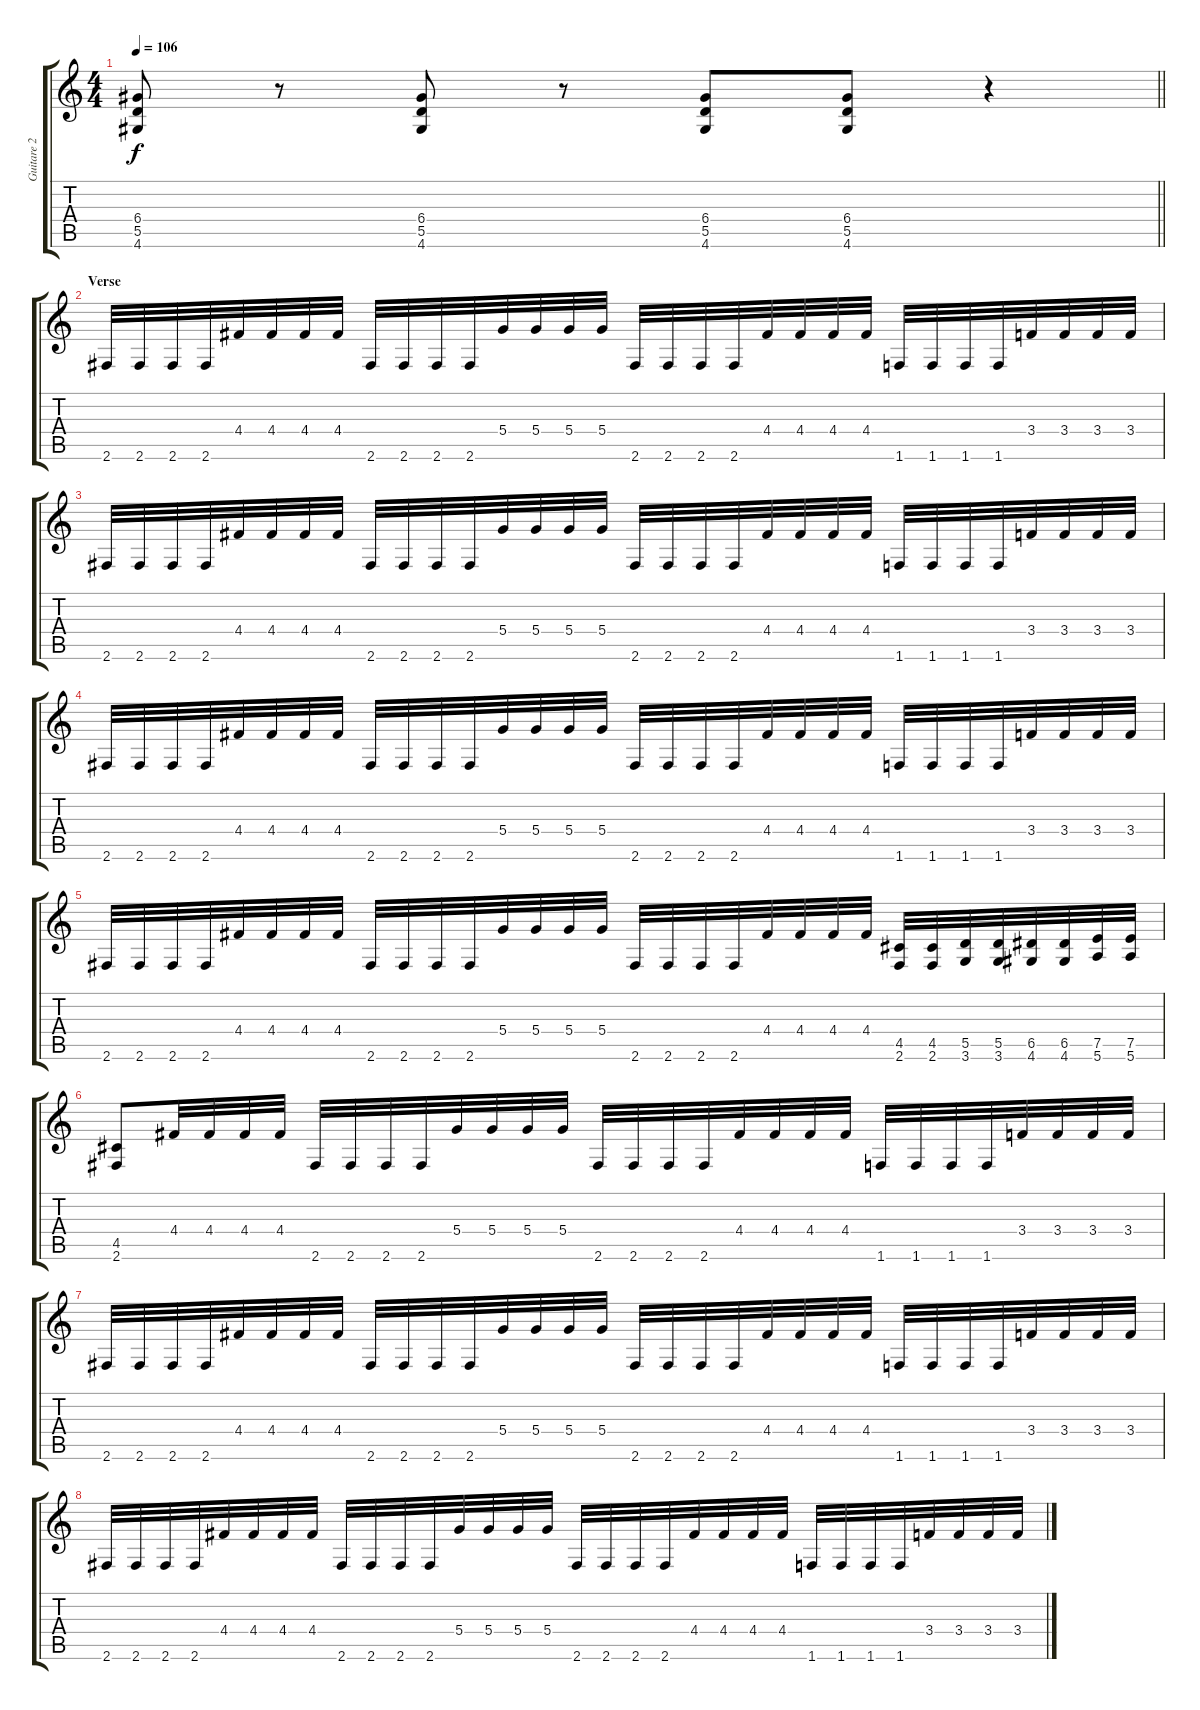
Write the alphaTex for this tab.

\track ("Guitare 2" "Guitare 2") {instrument distortionguitar}
\staff {score tabs}
\tuning (E4 B3 G3 D3 A2 E2) {hide}
\ts (4 4)
\tempo 106
\clef g2
\barLineRight lightlight
\ks c
(6.4 5.5 4.6).8{dy f} r.8 (6.4 5.5 4.6).8 r.8 (6.4 5.5 4.6).8 (6.4 5.5 4.6).8 r.4 |
\section ("" "Verse")
2.6.32 2.6.32 2.6.32 2.6.32 4.4.32 4.4.32 4.4.32 4.4.32 2.6.32 2.6.32 2.6.32 2.6.32 5.4.32 5.4.32 5.4.32 5.4.32 2.6.32 2.6.32 2.6.32 2.6.32 4.4.32 4.4.32 4.4.32 4.4.32 1.6.32 1.6.32 1.6.32 1.6.32 3.4.32 3.4.32 3.4.32 3.4.32 |
2.6.32 2.6.32 2.6.32 2.6.32 4.4.32 4.4.32 4.4.32 4.4.32 2.6.32 2.6.32 2.6.32 2.6.32 5.4.32 5.4.32 5.4.32 5.4.32 2.6.32 2.6.32 2.6.32 2.6.32 4.4.32 4.4.32 4.4.32 4.4.32 1.6.32 1.6.32 1.6.32 1.6.32 3.4.32 3.4.32 3.4.32 3.4.32 |
2.6.32 2.6.32 2.6.32 2.6.32 4.4.32 4.4.32 4.4.32 4.4.32 2.6.32 2.6.32 2.6.32 2.6.32 5.4.32 5.4.32 5.4.32 5.4.32 2.6.32 2.6.32 2.6.32 2.6.32 4.4.32 4.4.32 4.4.32 4.4.32 1.6.32 1.6.32 1.6.32 1.6.32 3.4.32 3.4.32 3.4.32 3.4.32 |
2.6.32 2.6.32 2.6.32 2.6.32 4.4.32 4.4.32 4.4.32 4.4.32 2.6.32 2.6.32 2.6.32 2.6.32 5.4.32 5.4.32 5.4.32 5.4.32 2.6.32 2.6.32 2.6.32 2.6.32 4.4.32 4.4.32 4.4.32 4.4.32 (4.5 2.6).32 (4.5 2.6).32 (5.5 3.6).32 (5.5 3.6).32 (6.5 4.6).32 (6.5 4.6).32 (7.5 5.6).32 (7.5 5.6).32 |
(4.5 2.6).8 4.4.32 4.4.32 4.4.32 4.4.32 2.6.32 2.6.32 2.6.32 2.6.32 5.4.32 5.4.32 5.4.32 5.4.32 2.6.32 2.6.32 2.6.32 2.6.32 4.4.32 4.4.32 4.4.32 4.4.32 1.6.32 1.6.32 1.6.32 1.6.32 3.4.32 3.4.32 3.4.32 3.4.32 |
2.6.32 2.6.32 2.6.32 2.6.32 4.4.32 4.4.32 4.4.32 4.4.32 2.6.32 2.6.32 2.6.32 2.6.32 5.4.32 5.4.32 5.4.32 5.4.32 2.6.32 2.6.32 2.6.32 2.6.32 4.4.32 4.4.32 4.4.32 4.4.32 1.6.32 1.6.32 1.6.32 1.6.32 3.4.32 3.4.32 3.4.32 3.4.32 |
2.6.32 2.6.32 2.6.32 2.6.32 4.4.32 4.4.32 4.4.32 4.4.32 2.6.32 2.6.32 2.6.32 2.6.32 5.4.32 5.4.32 5.4.32 5.4.32 2.6.32 2.6.32 2.6.32 2.6.32 4.4.32 4.4.32 4.4.32 4.4.32 1.6.32 1.6.32 1.6.32 1.6.32 3.4.32 3.4.32 3.4.32 3.4.32
